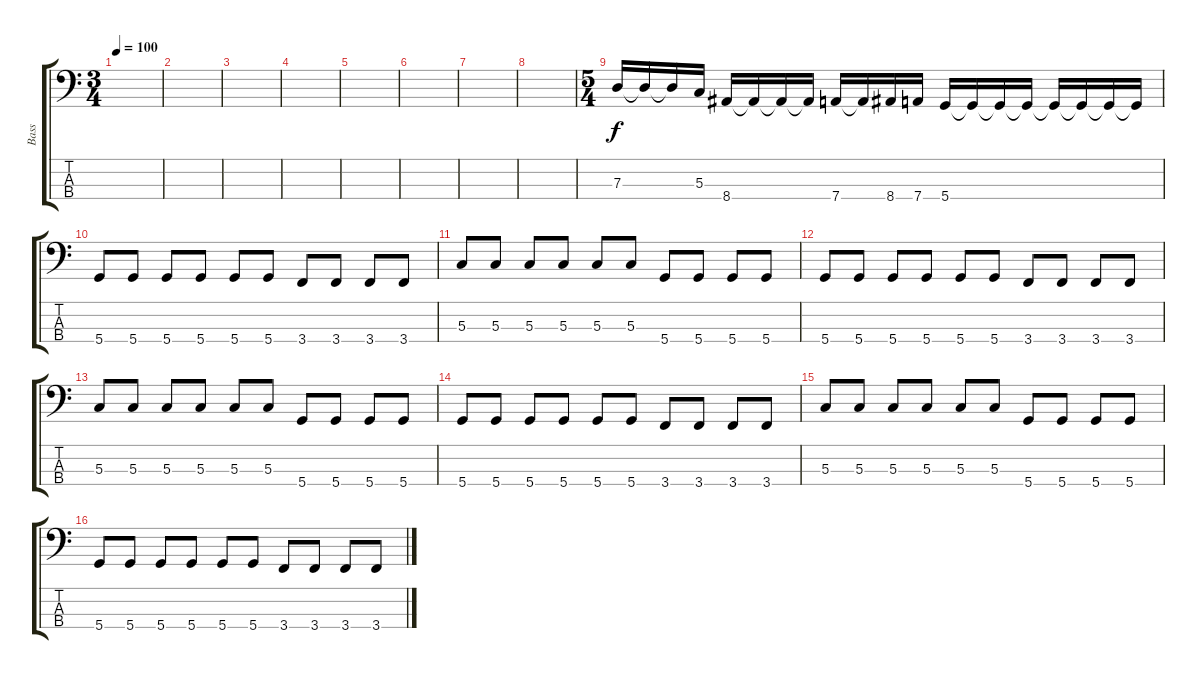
\track ("Bass" "Bass") {instrument electricbassfinger}
\staff {score tabs}
\tuning (F2 C2 G1 D1) {hide}
\ts (3 4)
\tempo 100
\clef f4
\ks c
|
|
|
|
|
|
|
|
\ts (5 4)
7.3.16 7.3{t}.16 7.3{t}.16 5.3.16 8.4.16 8.4{t}.16 8.4{t}.16 8.4{t}.16 7.4.16 7.4{t}.16 8.4.16 7.4.16 5.4.16 5.4{t}.16 5.4{t}.16 5.4{t}.16 5.4{t}.16 5.4{t}.16 5.4{t}.16 5.4{t}.16 |
5.4.8 5.4.8 5.4.8 5.4.8 5.4.8 5.4.8 3.4.8 3.4.8 3.4.8 3.4.8 |
5.3.8 5.3.8 5.3.8 5.3.8 5.3.8 5.3.8 5.4.8 5.4.8 5.4.8 5.4.8 |
5.4.8 5.4.8 5.4.8 5.4.8 5.4.8 5.4.8 3.4.8 3.4.8 3.4.8 3.4.8 |
5.3.8 5.3.8 5.3.8 5.3.8 5.3.8 5.3.8 5.4.8 5.4.8 5.4.8 5.4.8 |
5.4.8 5.4.8 5.4.8 5.4.8 5.4.8 5.4.8 3.4.8 3.4.8 3.4.8 3.4.8 |
5.3.8 5.3.8 5.3.8 5.3.8 5.3.8 5.3.8 5.4.8 5.4.8 5.4.8 5.4.8 |
5.4.8 5.4.8 5.4.8 5.4.8 5.4.8 5.4.8 3.4.8 3.4.8 3.4.8 3.4.8
